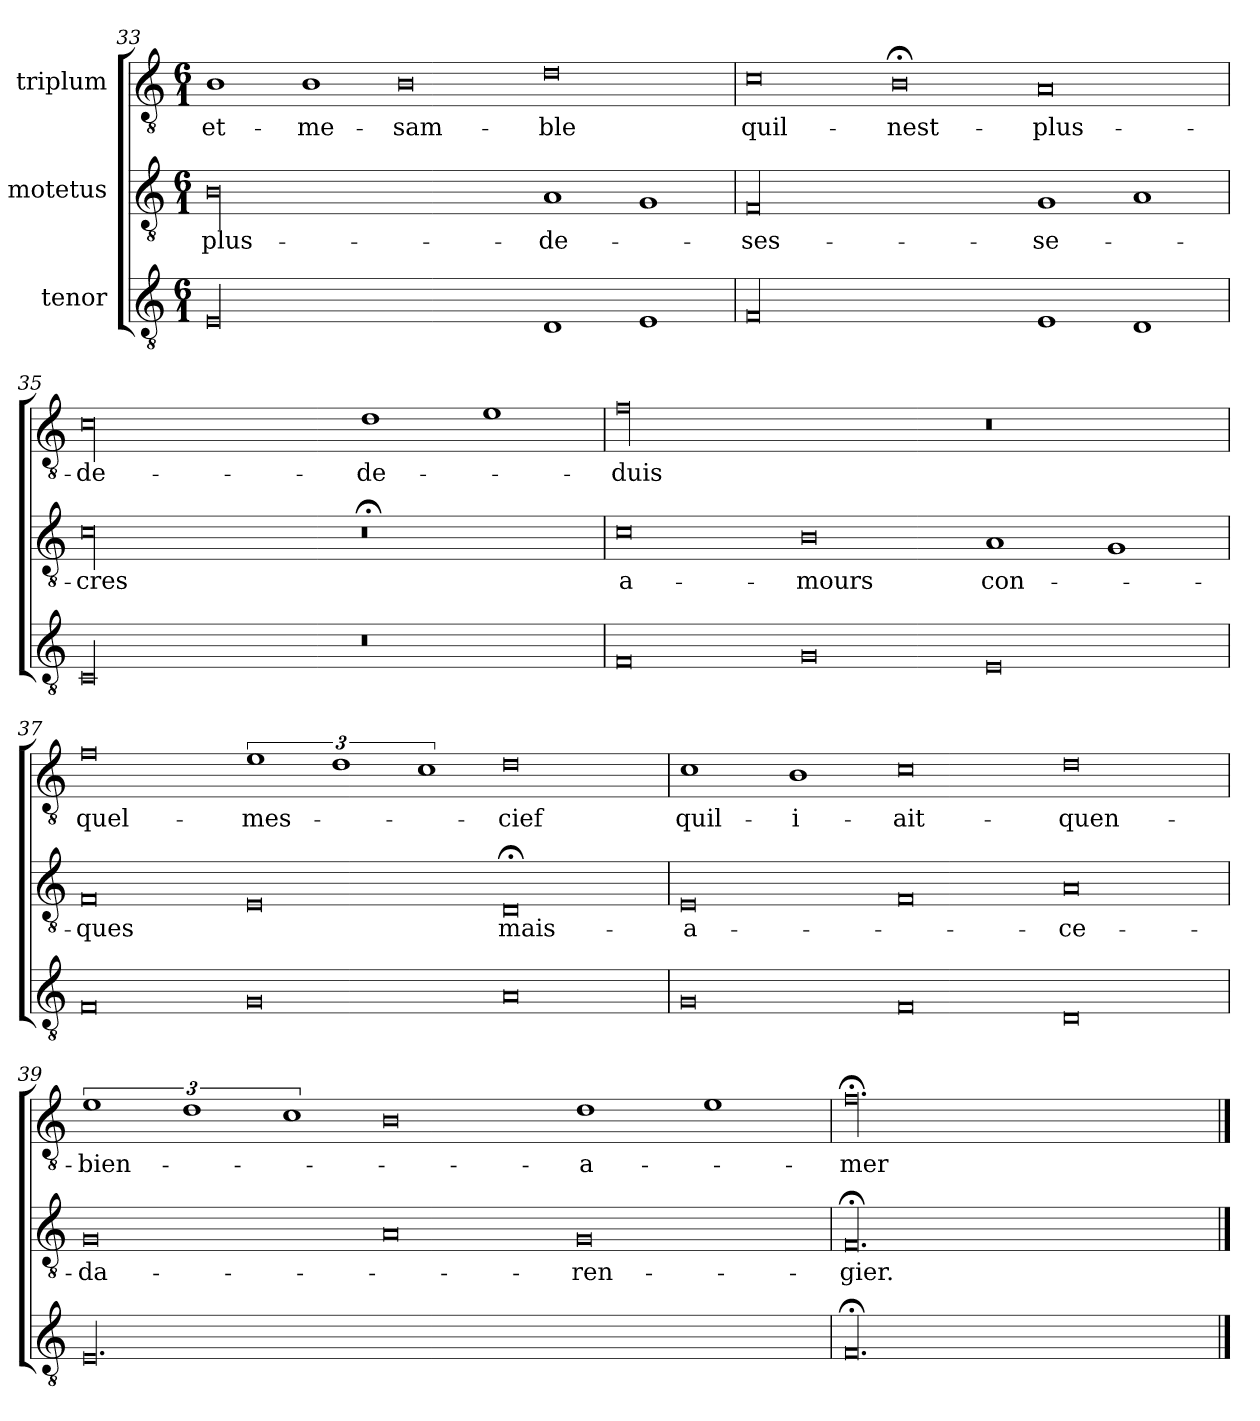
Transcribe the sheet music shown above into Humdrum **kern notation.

**kern	**kern	**text	**kern	**text
*part3	*part2	*part2	*part1	*part1
*staff3	*staff2	*staff2	*staff1	*staff1
*I"tenor	*I"motetus	*	*I"triplum	*
*clefGv2	*clefGv2	*	*clefGv2	*
*k[]	*k[]	*	*k[]	*
*C:	*C:	*	*C:	*
*M6/1	*M6/1	*	*M6/1	*
=33	=33	=33	=33	=33
00E/	00B\	plus-	1B\	et-
.	.	.	1B\	me-
.	.	.	0B\	sam-
1D/	1A/	de-	0d\	-ble
1E/	1G/	.	.	.
=34	=34	=34	=34	=34
00F/	00F/	ses-	0c\	quil-
.	.	.	0B;<\	nest-
1E/	1G/	se-	0A/	plus-
1D/	1A/	.	.	.
=35	=35	=35	=35	=35
00C/	00c\	-cres	00c\	de-
0r	0r;<	.	1d\	de-
.	.	.	1e\	.
=36	=36	=36	=36	=36
0F/	0c\	a-	00f\	-duis
0G/	0B\	-mours	.	.
0E/	1A/	con-	0r	.
.	1G/	.	.	.
=37	=37	=37	=37	=37
0F/	0F/	-ques	0f\	quel-
0G/	0E/	.	3%2e\	mes-
.	.	.	3%2d\	.
.	.	.	3%2c\	.
0A/	0D;</	mais-	0d\	-cief
=38	=38	=38	=38	=38
0G/	0E/	a-	1c\	quil-
.	.	.	1B\	i-
0F/	0F/	.	0c\	ait-
0D/	0A/	ce-	0d\	quen-
=39	=39	=39	=39	=39
00.E/	0G/	da-	3%2e\	bien-
.	.	.	3%2d\	.
.	.	.	3%2c\	.
.	0A/	.	0B\	.
.	0G/	-ren-	1d\	a-
.	.	.	1e\	.
=40	=40	=40	=40	=40
00.F;</	00.F;</	-gier.	00.f;<\	-mer
==	==	==	==	==
*-	*-	*-	*-	*-
